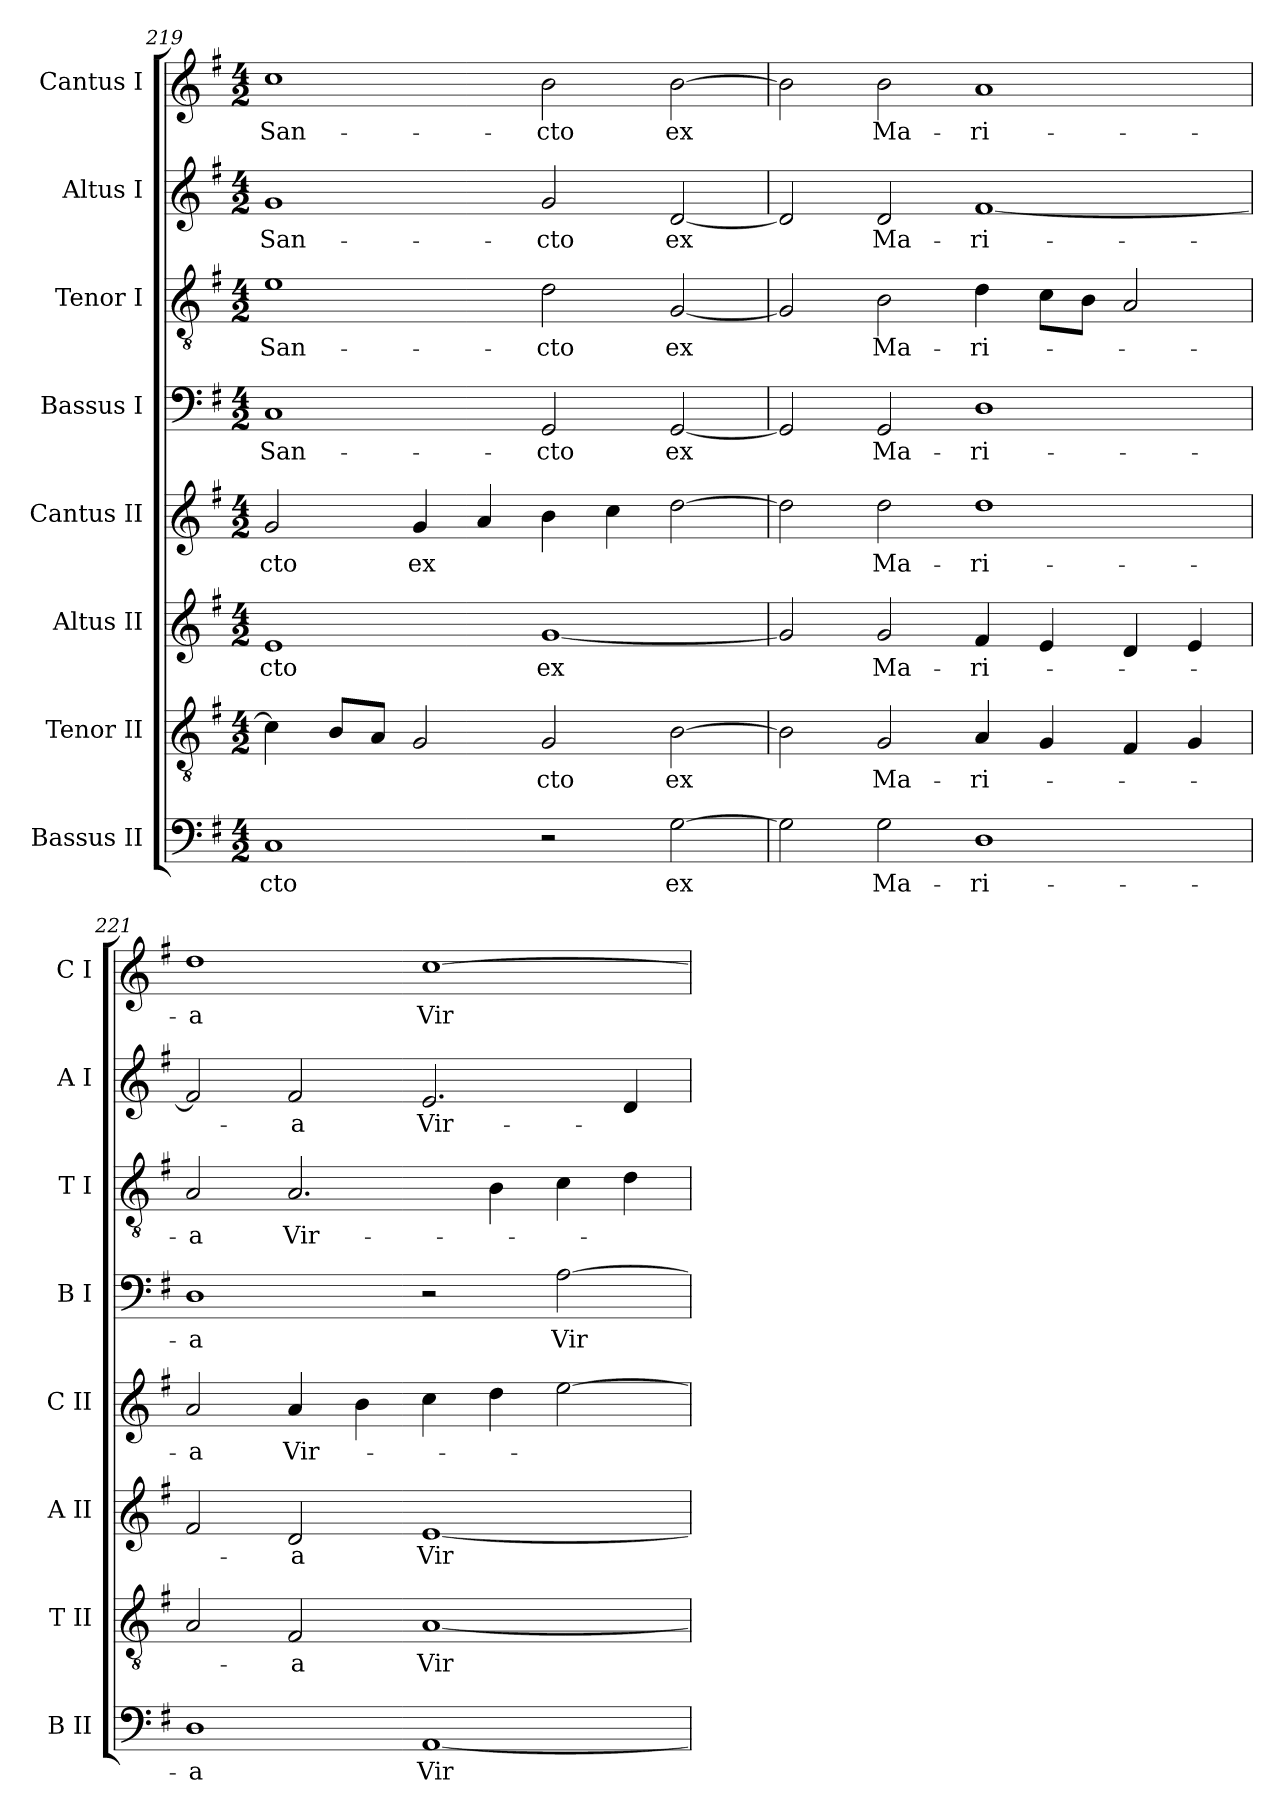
**kern	**text	**kern	**text	**kern	**text	**kern	**text	**kern	**text	**kern	**text	**kern	**text	**kern	**text
*part8	*part8	*part7	*part7	*part6	*part6	*part5	*part5	*part4	*part4	*part3	*part3	*part2	*part2	*part1	*part1
*staff8	*staff8	*staff7	*staff7	*staff6	*staff6	*staff5	*staff5	*staff4	*staff4	*staff3	*staff3	*staff2	*staff2	*staff1	*staff1
*I"Bassus II	*	*I"Tenor II	*	*I"Altus II	*	*I"Cantus II	*	*I"Bassus I	*	*I"Tenor I	*	*I"Altus I	*	*I"Cantus I	*
*I'B II	*	*I'T II	*	*I'A II	*	*I'C II	*	*I'B I	*	*I'T I	*	*I'A I	*	*I'C I	*
*clefF4	*	*clefGv2	*	*clefG2	*	*clefG2	*	*clefF4	*	*clefGv2	*	*clefG2	*	*clefG2	*
*k[f#]	*	*k[f#]	*	*k[f#]	*	*k[f#]	*	*k[f#]	*	*k[f#]	*	*k[f#]	*	*k[f#]	*
*G:	*	*G:	*	*G:	*	*G:	*	*G:	*	*G:	*	*G:	*	*G:	*
*M4/2	*	*M4/2	*	*M4/2	*	*M4/2	*	*M4/2	*	*M4/2	*	*M4/2	*	*M4/2	*
=219	=219	=219	=219	=219	=219	=219	=219	=219	=219	=219	=219	=219	=219	=219	=219
!	!LO:LY:b	!	!	!	!	!	!	!	!	!	!	!	!	!	!
!	!	!	!	!	!LO:LY:b	!	!	!	!	!	!	!	!	!	!
!	!	!	!	!	!	!	!LO:LY:b	!	!	!	!	!	!	!	!
!	!	!	!	!	!	!	!	!	!LO:LY:b	!	!	!	!	!	!
!	!	!	!	!	!	!	!	!	!	!	!LO:LY:b	!	!	!	!
!	!	!	!	!	!	!	!	!	!	!	!	!	!LO:LY:b	!	!
!	!	!	!	!	!	!	!	!	!	!	!	!	!	!	!LO:LY:b
1C	-cto	4c\]	.	1e	-cto	2g/	-cto	1C	San-	1e	San-	1g	San-	1cc	San-
.	.	8B/L	.	.	.	.	.	.	.	.	.	.	.	.	.
.	.	8A/J	.	.	.	.	.	.	.	.	.	.	.	.	.
!	!	!	!	!	!	!	!LO:LY:b	!	!	!	!	!	!	!	!
.	.	2G/	.	.	.	4g/	ex	.	.	.	.	.	.	.	.
.	.	.	.	.	.	4a/	.	.	.	.	.	.	.	.	.
!	!	!	!LO:LY:b	!	!	!	!	!	!	!	!	!	!	!	!
!	!	!	!	!	!LO:LY:b	!	!	!	!	!	!	!	!	!	!
!	!	!	!	!	!	!	!	!	!LO:LY:b	!	!	!	!	!	!
!	!	!	!	!	!	!	!	!	!	!	!LO:LY:b	!	!	!	!
!	!	!	!	!	!	!	!	!	!	!	!	!	!LO:LY:b	!	!
!	!	!	!	!	!	!	!	!	!	!	!	!	!	!	!LO:LY:b
2r	.	2G/	-cto	[1g	ex	4b\	.	2GG/	-cto	2d\	-cto	2g/	-cto	2b\	-cto
.	.	.	.	.	.	4cc\	.	.	.	.	.	.	.	.	.
!	!LO:LY:b	!	!	!	!	!	!	!	!	!	!	!	!	!	!
!	!	!	!LO:LY:b	!	!	!	!	!	!	!	!	!	!	!	!
!	!	!	!	!	!	!	!	!	!LO:LY:b	!	!	!	!	!	!
!	!	!	!	!	!	!	!	!	!	!	!LO:LY:b	!	!	!	!
!	!	!	!	!	!	!	!	!	!	!	!	!	!LO:LY:b	!	!
!	!	!	!	!	!	!	!	!	!	!	!	!	!	!	!LO:LY:b
[2G\	ex	[2B\	ex	.	.	[2dd\	.	[2GG/	ex	[2G/	ex	[2d/	ex	[2b\	ex
=220	=220	=220	=220	=220	=220	=220	=220	=220	=220	=220	=220	=220	=220	=220	=220
2G\]	.	2B\]	.	2g/]	.	2dd\]	.	2GG/]	.	2G/]	.	2d/]	.	2b\]	.
!	!LO:LY:b	!	!	!	!	!	!	!	!	!	!	!	!	!	!
!	!	!	!LO:LY:b	!	!	!	!	!	!	!	!	!	!	!	!
!	!	!	!	!	!LO:LY:b	!	!	!	!	!	!	!	!	!	!
!	!	!	!	!	!	!	!LO:LY:b	!	!	!	!	!	!	!	!
!	!	!	!	!	!	!	!	!	!LO:LY:b	!	!	!	!	!	!
!	!	!	!	!	!	!	!	!	!	!	!LO:LY:b	!	!	!	!
!	!	!	!	!	!	!	!	!	!	!	!	!	!LO:LY:b	!	!
!	!	!	!	!	!	!	!	!	!	!	!	!	!	!	!LO:LY:b
2G\	Ma-	2G/	Ma-	2g/	Ma-	2dd\	Ma-	2GG/	Ma-	2B\	Ma-	2d/	Ma-	2b\	Ma-
!	!LO:LY:b	!	!	!	!	!	!	!	!	!	!	!	!	!	!
!	!	!	!LO:LY:b	!	!	!	!	!	!	!	!	!	!	!	!
!	!	!	!	!	!LO:LY:b	!	!	!	!	!	!	!	!	!	!
!	!	!	!	!	!	!	!LO:LY:b	!	!	!	!	!	!	!	!
!	!	!	!	!	!	!	!	!	!LO:LY:b	!	!	!	!	!	!
!	!	!	!	!	!	!	!	!	!	!	!LO:LY:b	!	!	!	!
!	!	!	!	!	!	!	!	!	!	!	!	!	!LO:LY:b	!	!
!	!	!	!	!	!	!	!	!	!	!	!	!	!	!	!LO:LY:b
1D	-ri-	4A/	-ri-	4f#/	-ri-	1dd	-ri-	1D	-ri-	4d\	-ri-	[1f#	-ri-	1a	-ri-
.	.	4G/	.	4e/	.	.	.	.	.	8c\L	.	.	.	.	.
.	.	.	.	.	.	.	.	.	.	8B\J	.	.	.	.	.
.	.	4F#/	.	4d/	.	.	.	.	.	2A/	.	.	.	.	.
.	.	4G/	.	4e/	.	.	.	.	.	.	.	.	.	.	.
!!LO:LB:g=z
=221	=221	=221	=221	=221	=221	=221	=221	=221	=221	=221	=221	=221	=221	=221	=221
!	!LO:LY:b	!	!	!	!	!	!	!	!	!	!	!	!	!	!
!	!	!	!	!	!	!	!LO:LY:b	!	!	!	!	!	!	!	!
!	!	!	!	!	!	!	!	!	!LO:LY:b	!	!	!	!	!	!
!	!	!	!	!	!	!	!	!	!	!	!LO:LY:b	!	!	!	!
!	!	!	!	!	!	!	!	!	!	!	!	!	!	!	!LO:LY:b
1D	-a	2A/	.	2f#/	.	2a/	-a	1D	-a	2A/	-a	2f#/]	.	1dd	-a
!	!	!	!LO:LY:b	!	!	!	!	!	!	!	!	!	!	!	!
!	!	!	!	!	!LO:LY:b	!	!	!	!	!	!	!	!	!	!
!	!	!	!	!	!	!	!LO:LY:b	!	!	!	!	!	!	!	!
!	!	!	!	!	!	!	!	!	!	!	!LO:LY:b	!	!	!	!
!	!	!	!	!	!	!	!	!	!	!	!	!	!LO:LY:b	!	!
.	.	2F#/	-a	2d/	-a	4a/	Vir-	.	.	2.A/	Vir-	2f#/	-a	.	.
.	.	.	.	.	.	4b\	.	.	.	.	.	.	.	.	.
!	!LO:LY:b	!	!	!	!	!	!	!	!	!	!	!	!	!	!
!	!	!	!LO:LY:b	!	!	!	!	!	!	!	!	!	!	!	!
!	!	!	!	!	!LO:LY:b	!	!	!	!	!	!	!	!	!	!
!	!	!	!	!	!	!	!	!	!	!	!	!	!LO:LY:b	!	!
!	!	!	!	!	!	!	!	!	!	!	!	!	!	!	!LO:LY:b
[1AA	Vir-	[1A	Vir-	[1e	Vir-	4cc\	.	2r	.	.	.	2.e/	Vir-	[1cc	Vir-
.	.	.	.	.	.	4dd\	.	.	.	4B\	.	.	.	.	.
!	!	!	!	!	!	!	!	!	!LO:LY:b	!	!	!	!	!	!
.	.	.	.	.	.	[2ee\	.	[2A\	Vir-	4c\	.	.	.	.	.
.	.	.	.	.	.	.	.	.	.	4d\	.	4d/	.	.	.
=	=	=	=	=	=	=	=	=	=	=	=	=	=	=	=
*-	*-	*-	*-	*-	*-	*-	*-	*-	*-	*-	*-	*-	*-	*-	*-
